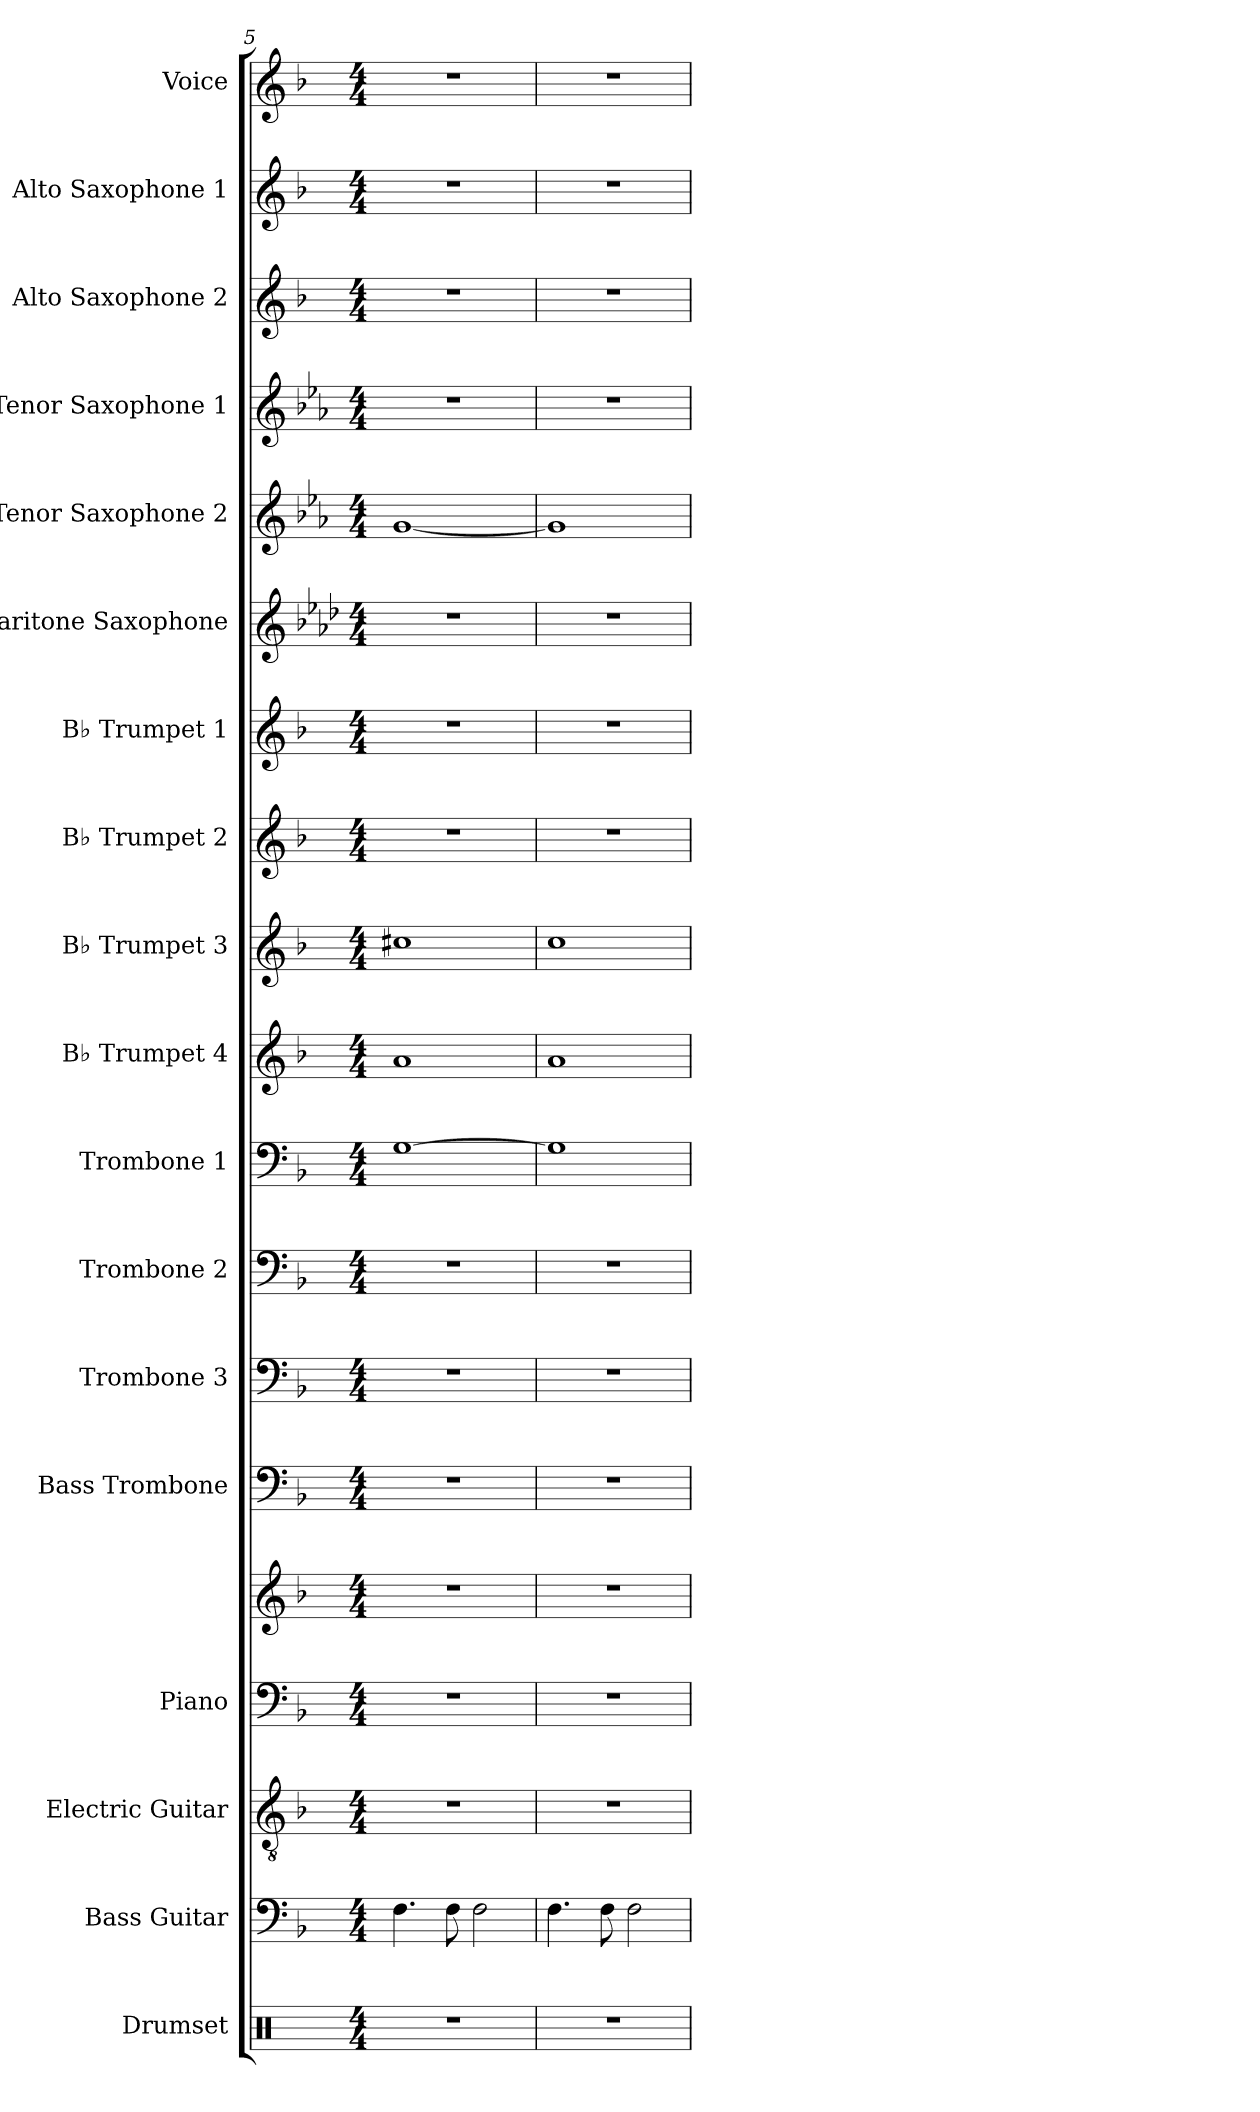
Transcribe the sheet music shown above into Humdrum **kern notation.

**kern	**kern	**kern	**kern	**kern	**kern	**kern	**kern	**kern	**kern	**kern	**kern	**kern	**kern	**kern	**kern	**kern	**kern	**kern
*part18	*part17	*part16	*part15	*part15	*part14	*part13	*part12	*part11	*part10	*part9	*part8	*part7	*part6	*part5	*part4	*part3	*part2	*part1
*staff19	*staff18	*staff17	*staff16	*staff15	*staff14	*staff13	*staff12	*staff11	*staff10	*staff9	*staff8	*staff7	*staff6	*staff5	*staff4	*staff3	*staff2	*staff1
*I"Drumset	*I"Bass Guitar	*I"Electric Guitar	*I"Piano	*	*I"Bass Trombone	*I"Trombone 3	*I"Trombone 2	*I"Trombone 1	*I"B♭ Trumpet 4	*I"B♭ Trumpet 3	*I"B♭ Trumpet 2	*I"B♭ Trumpet 1	*I"Baritone Saxophone	*I"Tenor Saxophone 2	*I"Tenor Saxophone 1	*I"Alto Saxophone 2	*I"Alto Saxophone 1	*I"Voice
*I'D. Set	*I'B. Guit.	*I'El. Guit.	*I'Pno.	*	*I'B. Tbn.	*I'Tbn. 3	*I'Tbn. 2	*I'Tbn. 1	*I'B♭ Tpt. 4	*I'B♭ Tpt. 3	*I'B♭ Tpt. 2	*I'B♭ Tpt. 1	*I'Bar. Sax.	*I'T. Sax. 2	*I'T. Sax. 1	*I'A. Sax. 2	*I'A. Sax. 1	*I'Voi.
*clefX	*clefF4	*clefGv2	*clefF4	*clefG2	*clefF4	*clefF4	*clefF4	*clefF4	*clefG2	*clefG2	*clefG2	*clefG2	*clefG2	*clefG2	*clefG2	*clefG2	*clefG2	*clefG2
*	*ITrd7c12	*	*	*	*	*	*	*	*ITrd1c2	*ITrd1c2	*ITrd1c2	*ITrd1c2	*ITrd12c21	*ITrd8c14	*ITrd8c14	*ITrd5c9	*ITrd5c9	*
*k[]	*k[b-]	*k[b-]	*k[b-]	*k[b-]	*k[b-]	*k[b-]	*k[b-]	*k[b-]	*k[b-e-a-]	*k[b-e-a-]	*k[b-e-a-]	*k[b-e-a-]	*k[b-e-a-d-]	*k[b-e-a-]	*k[b-e-a-]	*k[b-e-a-d-]	*k[b-e-a-d-]	*k[b-]
*M4/4	*M4/4	*M4/4	*M4/4	*M4/4	*M4/4	*M4/4	*M4/4	*M4/4	*M4/4	*M4/4	*M4/4	*M4/4	*M4/4	*M4/4	*M4/4	*M4/4	*M4/4	*M4/4
=5	=5	=5	=5	=5	=5	=5	=5	=5	=5	=5	=5	=5	=5	=5	=5	=5	=5	=5
1r	4.FF\	1r	1r	1r	1r	1r	1r	[1G	1g	1bn	1r	1r	1r	[1G	1r	1r	1r	1r
.	8FF\	.	.	.	.	.	.	.	.	.	.	.	.	.	.	.	.	.
.	2FF\	.	.	.	.	.	.	.	.	.	.	.	.	.	.	.	.	.
=6	=6	=6	=6	=6	=6	=6	=6	=6	=6	=6	=6	=6	=6	=6	=6	=6	=6	=6
1r	4.FF\	1r	1r	1r	1r	1r	1r	1G]	1g	1b-	1r	1r	1r	1G]	1r	1r	1r	1r
.	8FF\	.	.	.	.	.	.	.	.	.	.	.	.	.	.	.	.	.
.	2FF\	.	.	.	.	.	.	.	.	.	.	.	.	.	.	.	.	.
=	=	=	=	=	=	=	=	=	=	=	=	=	=	=	=	=	=	=
*-	*-	*-	*-	*-	*-	*-	*-	*-	*-	*-	*-	*-	*-	*-	*-	*-	*-	*-
